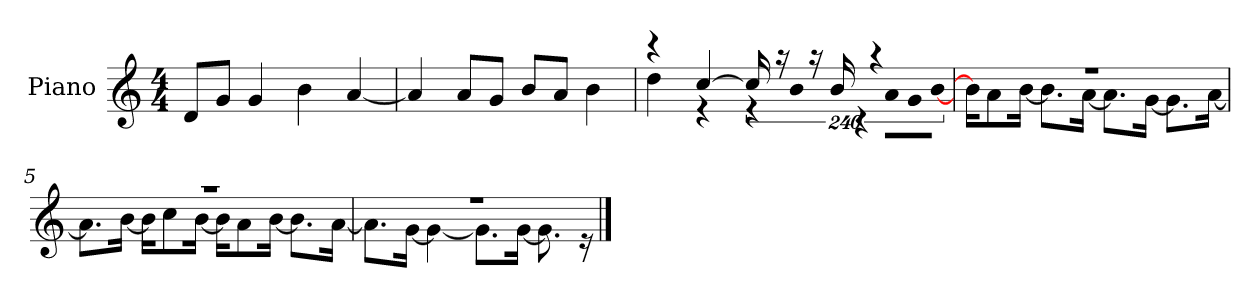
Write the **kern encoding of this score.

**kern
*part1
*staff1
*I"Piano
*I'P-no
*clefG2
*k[]
*M4/4
*MM90
=1
8d/L
8g/J
4g/
4b\
[4a/
=2
4a/]
8a/L
8g/J
8b/L
8a/J
4b\
=3
*^
4r	4dd\
[4cc/	4r
!	!LO:N:vis=16
16cc/]	1920%137r
16r	.
!	!LO:N:vis=8
.	960%137b\
16r	.
16b/	.
!	!LO:N:vis=16
.	1920%137r
4r	.
!	!LO:N:vis=16
.	1920%137a\LL
!	!LO:N:vis=16
.	1920%137g\
!	!LO:N:vis=16
.	[1920%137b\JJ
.	1920ryy
=4	=4
1r	16b\KL]
.	8a\
.	[16b\Jk
.	8.b\L]
.	[16a\Jk
.	8.a\L]
.	[16g\Jk
.	8.g\L]
.	[16a\Jk
!!LO:LB:g=z	!!
=5	=5
1r	8.a\L]
.	[16b\Jk
.	16b\KL]
.	8cc\
.	[16b\Jk
.	16b\KL]
.	8a\
.	[16b\Jk
.	8.b\L]
.	[16a\Jk
=6	=6
1r	8.a\L]
.	[16g\Jk
.	4g\_
.	8.g\L]
.	[16g\Jk
.	8.g\]
.	16r
*v	*v
==
*-
